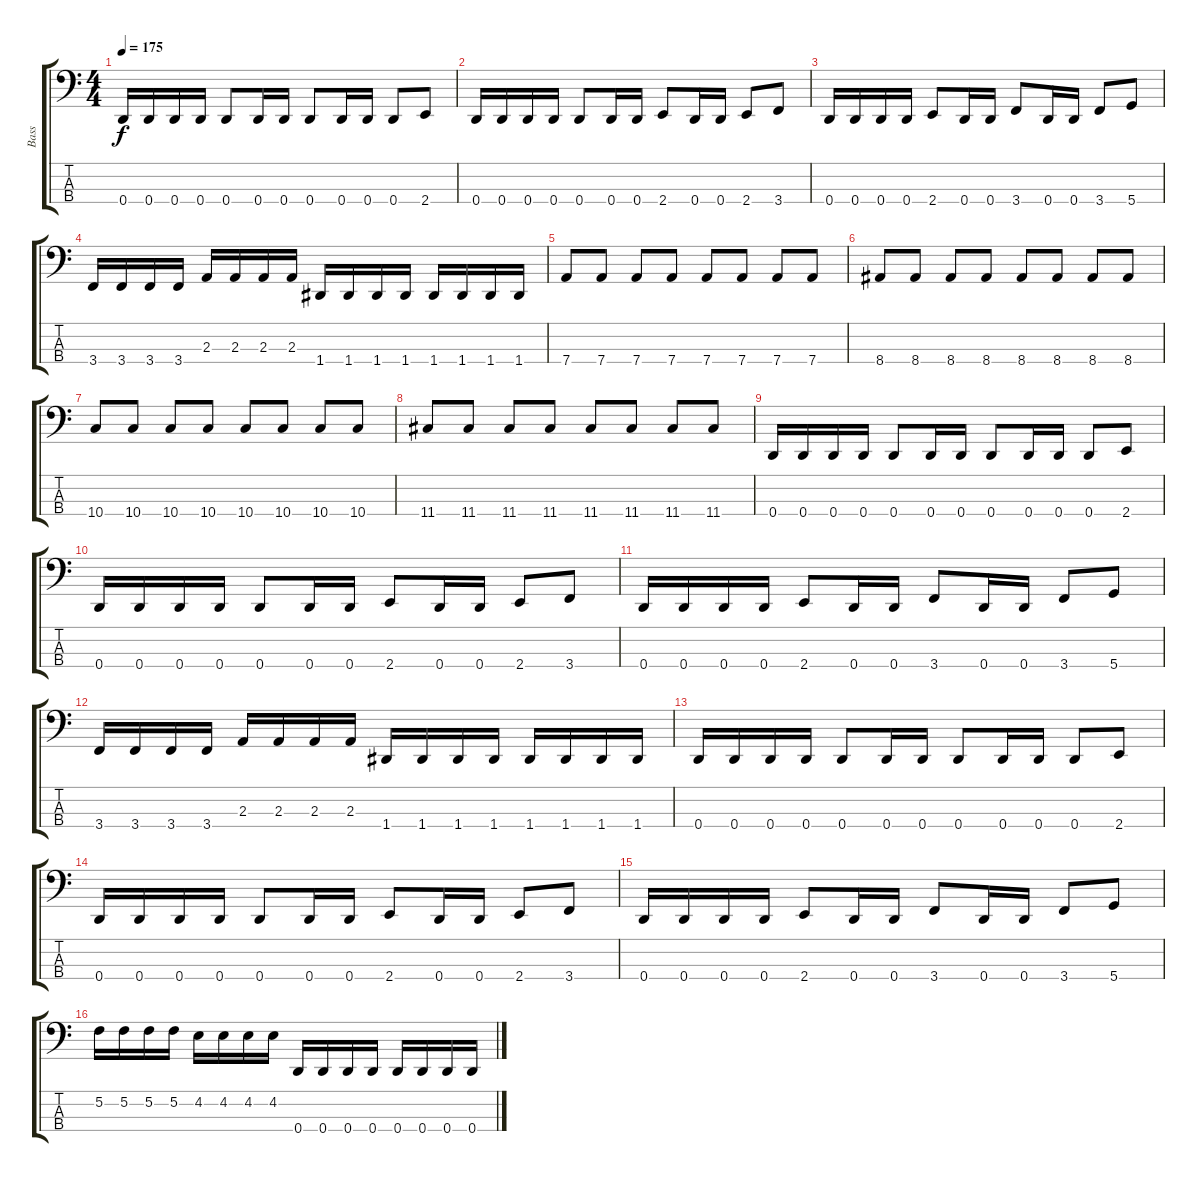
\track ("Bass" "Bass") {instrument electricbasspick}
\staff {score tabs}
\tuning (F2 C2 G1 D1) {hide}
\ts (4 4)
\tempo 175
\clef f4
\ks c
0.4.16{dy f} 0.4.16 0.4.16 0.4.16 0.4.8 0.4.16 0.4.16 0.4.8 0.4.16 0.4.16 0.4.8 2.4.8 |
0.4.16 0.4.16 0.4.16 0.4.16 0.4.8 0.4.16 0.4.16 2.4.8 0.4.16 0.4.16 2.4.8 3.4.8 |
0.4.16 0.4.16 0.4.16 0.4.16 2.4.8 0.4.16 0.4.16 3.4.8 0.4.16 0.4.16 3.4.8 5.4.8 |
3.4.16 3.4.16 3.4.16 3.4.16 2.3.16 2.3.16 2.3.16 2.3.16 1.4.16 1.4.16 1.4.16 1.4.16 1.4.16 1.4.16 1.4.16 1.4.16 |
7.4.8 7.4.8 7.4.8 7.4.8 7.4.8 7.4.8 7.4.8 7.4.8 |
8.4.8 8.4.8 8.4.8 8.4.8 8.4.8 8.4.8 8.4.8 8.4.8 |
10.4.8 10.4.8 10.4.8 10.4.8 10.4.8 10.4.8 10.4.8 10.4.8 |
11.4.8 11.4.8 11.4.8 11.4.8 11.4.8 11.4.8 11.4.8 11.4.8 |
0.4.16 0.4.16 0.4.16 0.4.16 0.4.8 0.4.16 0.4.16 0.4.8 0.4.16 0.4.16 0.4.8 2.4.8 |
0.4.16 0.4.16 0.4.16 0.4.16 0.4.8 0.4.16 0.4.16 2.4.8 0.4.16 0.4.16 2.4.8 3.4.8 |
0.4.16 0.4.16 0.4.16 0.4.16 2.4.8 0.4.16 0.4.16 3.4.8 0.4.16 0.4.16 3.4.8 5.4.8 |
3.4.16 3.4.16 3.4.16 3.4.16 2.3.16 2.3.16 2.3.16 2.3.16 1.4.16 1.4.16 1.4.16 1.4.16 1.4.16 1.4.16 1.4.16 1.4.16 |
0.4.16 0.4.16 0.4.16 0.4.16 0.4.8 0.4.16 0.4.16 0.4.8 0.4.16 0.4.16 0.4.8 2.4.8 |
0.4.16 0.4.16 0.4.16 0.4.16 0.4.8 0.4.16 0.4.16 2.4.8 0.4.16 0.4.16 2.4.8 3.4.8 |
0.4.16 0.4.16 0.4.16 0.4.16 2.4.8 0.4.16 0.4.16 3.4.8 0.4.16 0.4.16 3.4.8 5.4.8 |
5.2.16 5.2.16 5.2.16 5.2.16 4.2.16 4.2.16 4.2.16 4.2.16 0.4.16 0.4.16 0.4.16 0.4.16 0.4.16 0.4.16 0.4.16 0.4.16
